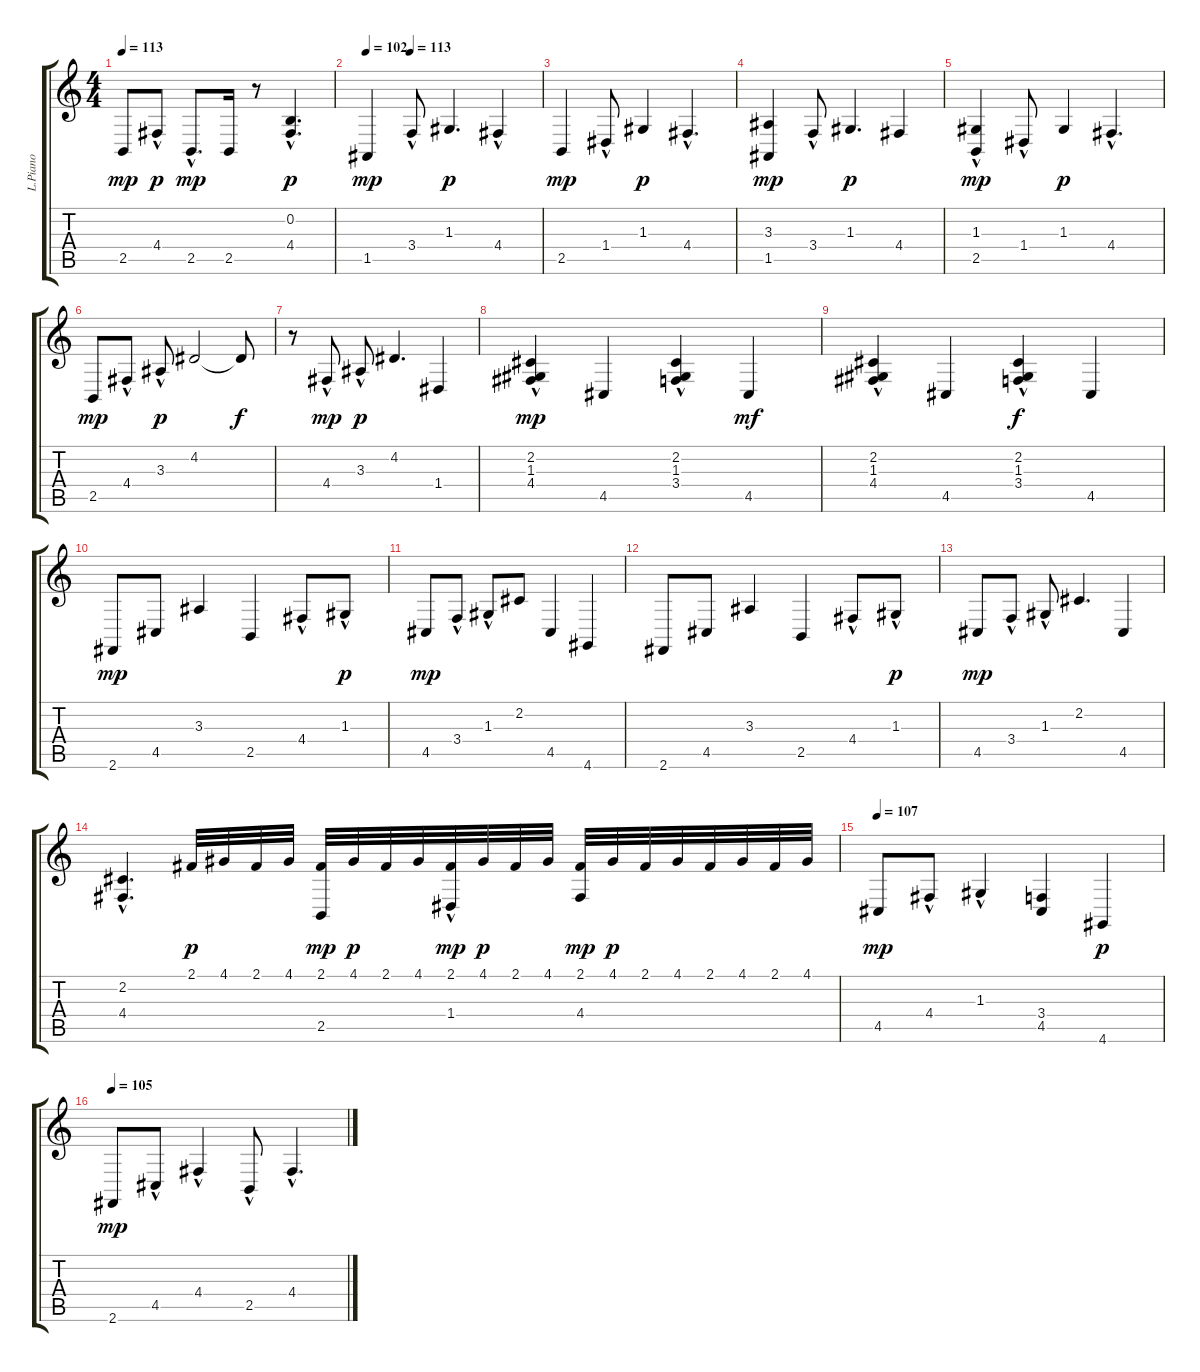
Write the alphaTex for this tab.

\track ("L.Piano" "L.Piano") {instrument acousticgrandpiano}
\staff {score tabs}
\tuning (E4 B3 G3 D3 A2 E2) {hide}
\ts (4 4)
\tempo 113
\clef g2
\ks c
2.5.8{dy mp} 4.4{hac}.8{dy p} 2.5{hac}.8{d dy mp} 2.5.16 r.8 (0.2{hac} 4.4{hac}).4{d dy p} |
\tempo 102
\tempo (113 0.25)
1.5.4{dy mp} 3.4{hac}.8 1.3.4{d dy p} 4.4{hac}.4 |
2.5.4{dy mp} 1.4{hac}.8 1.3.4{dy p} 4.4{hac}.4{d} |
(3.3 1.5).4{dy mp} 3.4{hac}.8 1.3.4{d dy p} 4.4.4 |
(1.3{hac} 2.5).4{dy mp} 1.4{hac}.8 1.3.4{dy p} 4.4{hac}.4{d} |
2.5.8{dy mp} 4.4{hac}.8 3.3{hac}.8{dy p} 4.2.2 4.2{t}.8{dy f} |
r.8 4.4{hac}.8{dy mp} 3.3{hac}.8{dy p} 4.2.4{d} 1.4.4 |
(2.2 1.3 4.4{hac}).4{dy mp} 4.5.4 (2.2 1.3 3.4{hac}).4 4.5.4{dy mf} |
(2.2 1.3 4.4{hac}).4 4.5.4 (2.2 1.3 3.4{hac}).4{dy f} 4.5.4 |
2.6.8{dy mp} 4.5.8 3.3.4 2.5.4 4.4{hac}.8 1.3{hac}.8{dy p} |
4.5.8{dy mp} 3.4{hac}.8 1.3{hac}.8 2.2.8 4.5.4 4.6.4 |
2.6.8 4.5.8 3.3.4 2.5.4 4.4{hac}.8 1.3{hac}.8{dy p} |
4.5.8{dy mp} 3.4{hac}.8 1.3{hac}.8 2.2.4{d} 4.5.4 |
(2.2{hac} 4.4).4{d} 2.1.32{dy p} 4.1.32 2.1.32 4.1.32 (2.1 2.5).32{dy mp} 4.1.32{dy p} 2.1.32 4.1.32 (2.1 1.4{hac}).32{dy mp} 4.1.32{dy p} 2.1.32 4.1.32 (2.1 4.4).32{dy mp} 4.1.32{dy p} 2.1.32 4.1.32 2.1.32 4.1.32 2.1.32 4.1.32 |
\tempo 107
4.5.8{dy mp} 4.4{hac}.8 1.3{hac}.4 (3.4 4.5).4 4.6.4{dy p} |
\tempo 105
2.6.8{dy mp} 4.5{hac}.8 4.4{hac}.4 2.5{hac}.8 4.4{hac}.4{d}
